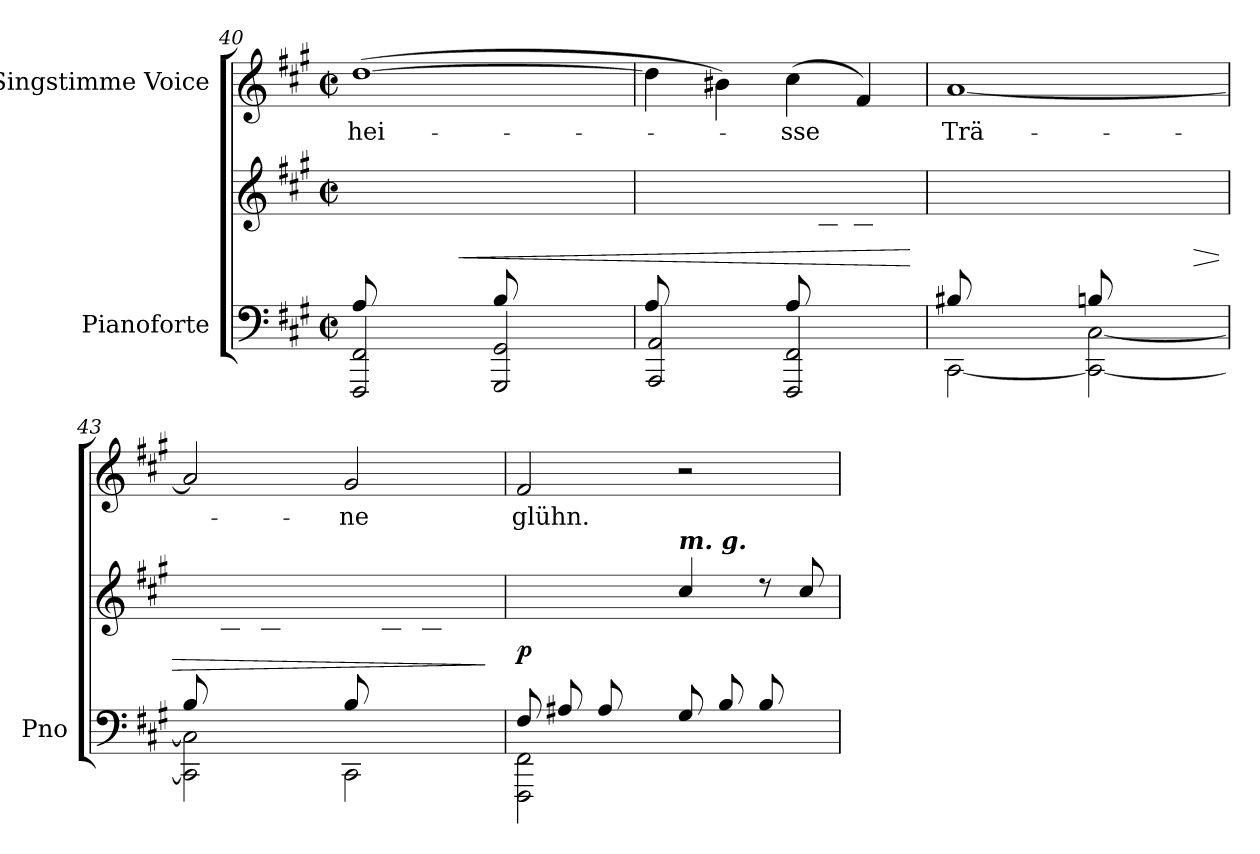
**kern	**kern	**dynam	**kern	**text
*part2	*part2	*part2	*part1	*part1
*staff3	*staff2	*staff2/3	*staff1	*staff1
*I"Pianoforte	*	*	*I"Singstimme Voice	*
*I'Pno	*	*	*	*
*clefF4	*clefG2	*	*clefG2	*
*k[f#c#g#]	*k[f#c#g#]	*	*k[f#c#g#]	*
*M2/2	*M2/2	*	*M2/2	*
*met(c|)	*met(c|)	*	*met(c|)	*
=40	=40	=40	=40	=40
*^	*	*	*	*
!	!	!	!	!	!LO:LY:b
8A/L	2FFF#/ 2FF#/	8ryy	.	(>[1dd	hei-
4.ryy	.	8d\	.	.	.
.	.	8d\	.	.	.
!	!	!	!LO:HP:b	!	!
.	.	8f#\J	<	.	.
8B/L	2GGG#/ 2GG#/	8ryy	.	.	.
4.ryy	.	8d\	.	.	.
.	.	8d\	.	.	.
.	.	8f#\J	.	.	.
=41	=41	=41	=41	=41	=41
8A/L	2AAA/ 2AA/	8ryy	.	4dd\]	.
4.ryy	.	8d\	.	.	.
.	.	8d\	.	4b#X\)	.
.	.	8f#\J	.	.	.
!	!	!	!	!	!LO:LY:b
8A/L	2FFF#/ 2FF#/	8ryy	.	(>4cc#\	-sse
4.ryy	.	8c#\	.	.	.
.	.	8c#\	.	4f#/)	.
.	.	8f#\J	.	.	.
*v	*v	*	*	*	*
.	.	[	.	.
!!LO:LB:g=z
=42	=42	=42	=42	=42
*^	*	*	*	*
!	!	!	!	!	!LO:LY:b
8B#X/L	[2CC#\	8ryy	.	[1a	Trä-
4.ryy	.	8d#X\	.	.	.
.	.	8d#\	.	.	.
.	.	8f#\J	.	.	.
8Bn/L	2CC#\_ [2C#\	8ryy	.	.	.
4.ryy	.	8dn\	.	.	.
.	.	8d\	.	.	.
!	!	!	!LO:HP:b	!	!
.	.	8f#\J	>	.	.
=43	=43	=43	=43	=43	=43
8B/L	2CC#\] 2C#\]	8ryy	.	2a/]	.
4.ryy	.	8c#\	.	.	.
.	.	8c#\	.	.	.
.	.	8f#\J	.	.	.
!	!	!	!	!	!LO:LY:b
8B/L	2CC#\	8ryy	.	2g#/	-ne
4.ryy	.	8c#\	.	.	.
.	.	8c#\	.	.	.
.	.	8e#X\J	.	.	.
*v	*v	*	*	*	*
.	.	]	.	.
=44	=44	=44	=44	=44
*^	*^	*	*	*
!	!	!	!	!LO:DY:b	!	!LO:LY:b
8F#/L	2FFF#\ 2FF#\	4.ryy	2..ryy	p	2f#/	glühn.
8A#X/	.	.	.	.	.	.
8A#/	.	.	.	.	.	.
8ryy	.	8f#\J	.	.	.	.
!	!	!LO:TX:a:Bi:t=m. g.	!	!	!	!
2ryy	8G#/L	4cc#/	.	.	2r	.
.	8B/	.	.	.	.	.
.	8B/	8rdd	.	.	.	.
.	8ryy	8cc#/	8f#\J	.	.	.
*v	*v	*	*	*	*	*
*	*v	*v	*	*	*
=	=	=	=	=
*-	*-	*-	*-	*-
